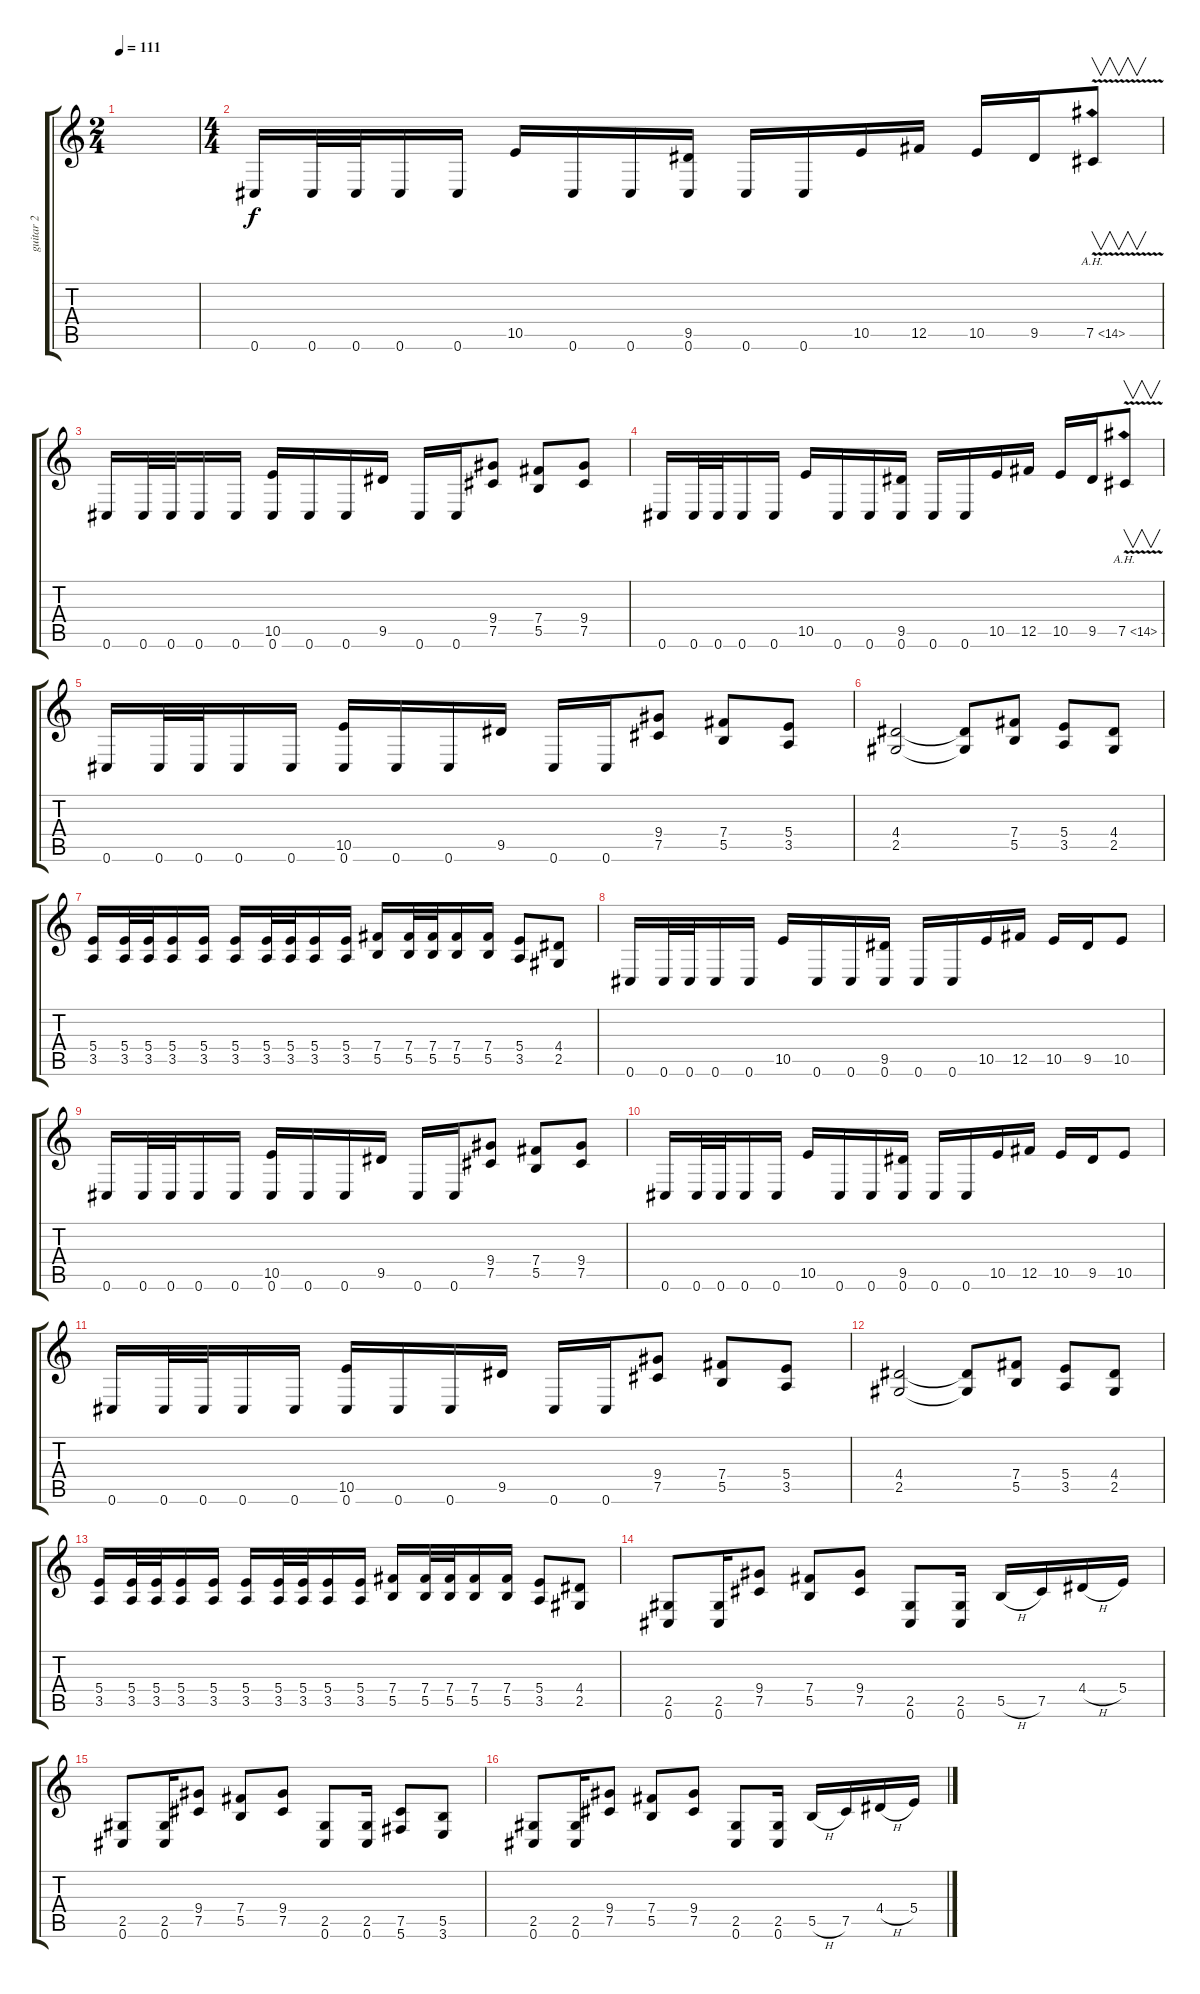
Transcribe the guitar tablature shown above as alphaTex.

\track ("guitar 2" "guitar 2") {instrument distortionguitar}
\staff {score tabs}
\tuning (Db4 Ab3 E3 B2 Gb2 Db2) {hide}
\ts (2 4)
\tempo 111
\clef g2
\ks c
|
\ts (4 4)
0.6.16 0.6.32 0.6.32 0.6.16 0.6.16 10.5.16 0.6.16 0.6.16 (9.5 0.6).16 0.6.16 0.6.16 10.5.16 12.5.16 10.5.16 9.5.16 7.5{ah 7 v}.8{v} |
0.6.16 0.6.32 0.6.32 0.6.16 0.6.16 (10.5 0.6).16 0.6.16 0.6.16 9.5.16 0.6.16 0.6.16 (9.4 7.5).8 (7.4 5.5).8 (9.4 7.5).8 |
0.6.16 0.6.32 0.6.32 0.6.16 0.6.16 10.5.16 0.6.16 0.6.16 (9.5 0.6).16 0.6.16 0.6.16 10.5.16 12.5.16 10.5.16 9.5.16 7.5{ah 7 v}.8{v} |
0.6.16 0.6.32 0.6.32 0.6.16 0.6.16 (10.5 0.6).16 0.6.16 0.6.16 9.5.16 0.6.16 0.6.16 (9.4 7.5).8 (7.4 5.5).8 (5.4 3.5).8 |
(4.4 2.5).2 (4.4{t} 2.5{t}).8 (7.4 5.5).8 (5.4 3.5).8 (4.4 2.5).8 |
(5.4 3.5).16 (5.4 3.5).32 (5.4 3.5).32 (5.4 3.5).16 (5.4 3.5).16 (5.4 3.5).16 (5.4 3.5).32 (5.4 3.5).32 (5.4 3.5).16 (5.4 3.5).16 (7.4 5.5).16 (7.4 5.5).32 (7.4 5.5).32 (7.4 5.5).16 (7.4 5.5).16 (5.4 3.5).8 (4.4 2.5).8 |
0.6.16 0.6.32 0.6.32 0.6.16 0.6.16 10.5.16 0.6.16 0.6.16 (9.5 0.6).16 0.6.16 0.6.16 10.5.16 12.5.16 10.5.16 9.5.16 10.5.8 |
0.6.16 0.6.32 0.6.32 0.6.16 0.6.16 (10.5 0.6).16 0.6.16 0.6.16 9.5.16 0.6.16 0.6.16 (9.4 7.5).8 (7.4 5.5).8 (9.4 7.5).8 |
0.6.16 0.6.32 0.6.32 0.6.16 0.6.16 10.5.16 0.6.16 0.6.16 (9.5 0.6).16 0.6.16 0.6.16 10.5.16 12.5.16 10.5.16 9.5.16 10.5.8 |
0.6.16 0.6.32 0.6.32 0.6.16 0.6.16 (10.5 0.6).16 0.6.16 0.6.16 9.5.16 0.6.16 0.6.16 (9.4 7.5).8 (7.4 5.5).8 (5.4 3.5).8 |
(4.4 2.5).2 (4.4{t} 2.5{t}).8 (7.4 5.5).8 (5.4 3.5).8 (4.4 2.5).8 |
(5.4 3.5).16 (5.4 3.5).32 (5.4 3.5).32 (5.4 3.5).16 (5.4 3.5).16 (5.4 3.5).16 (5.4 3.5).32 (5.4 3.5).32 (5.4 3.5).16 (5.4 3.5).16 (7.4 5.5).16 (7.4 5.5).32 (7.4 5.5).32 (7.4 5.5).16 (7.4 5.5).16 (5.4 3.5).8 (4.4 2.5).8 |
(2.5 0.6).8 (2.5 0.6).16 (9.4 7.5).8 (7.4 5.5).8 (9.4 7.5).8 (2.5 0.6).8 (2.5 0.6).16 5.5{h}.16 7.5.16 4.4{h}.16 5.4.16 |
(2.5 0.6).8 (2.5 0.6).16 (9.4 7.5).8 (7.4 5.5).8 (9.4 7.5).8 (2.5 0.6).8 (2.5 0.6).16 (7.5 5.6).8 (5.5 3.6).8 |
(2.5 0.6).8 (2.5 0.6).16 (9.4 7.5).8 (7.4 5.5).8 (9.4 7.5).8 (2.5 0.6).8 (2.5 0.6).16 5.5{h}.16 7.5.16 4.4{h}.16 5.4.16
